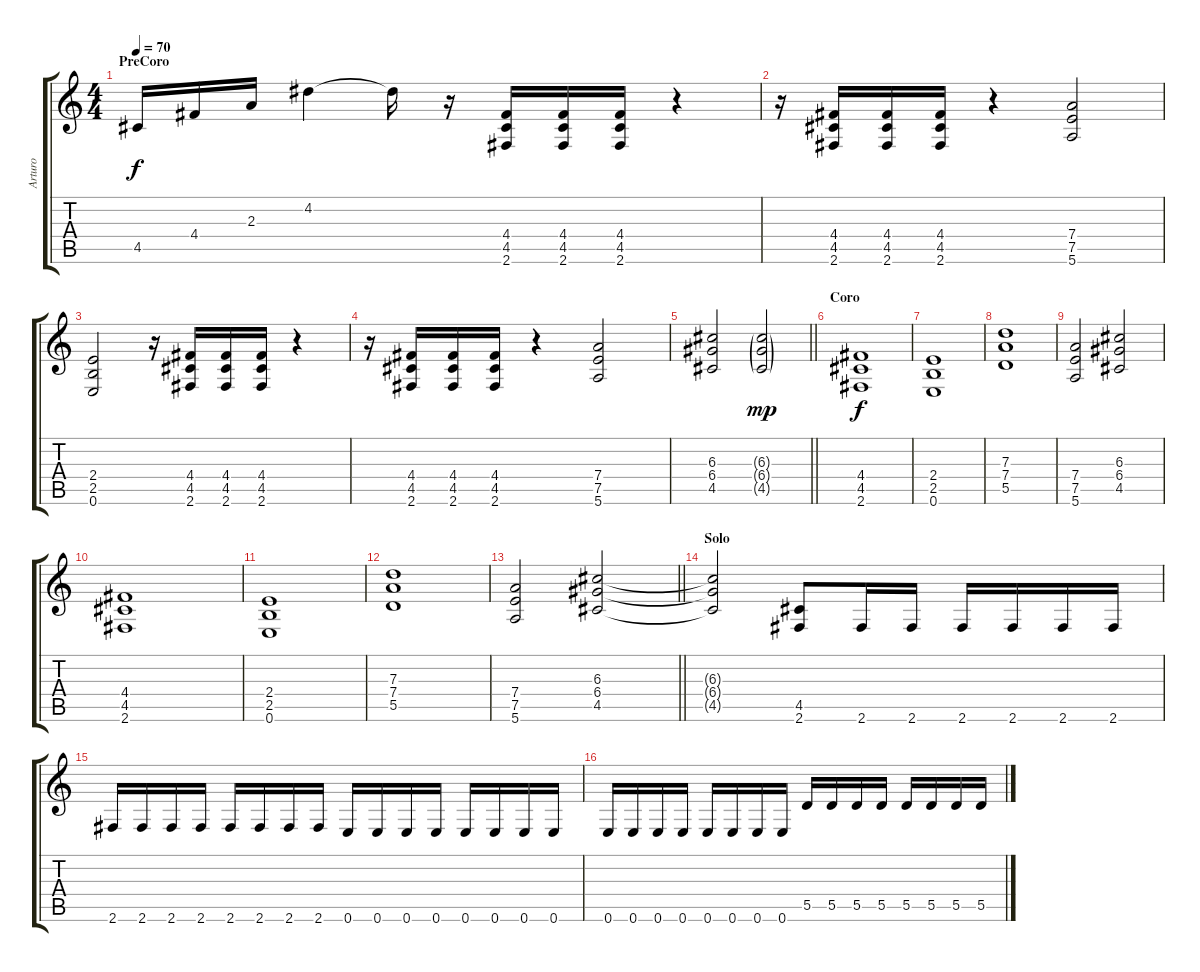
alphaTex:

\track ("Arturo" "Arturo") {instrument distortionguitar}
\staff {score tabs}
\tuning (E4 B3 G3 D3 A2 E2) {hide}
\ts (4 4)
\section ("" "PreCoro")
\tempo 70
\clef g2
\ks c
4.5.16{dy f} 4.4.16 2.3.16 4.2.4 4.2{t}.16 r.16 (4.4 4.5 2.6).16{instrument distortionguitar} (4.4 4.5 2.6).16 (4.4 4.5 2.6).16 r.4 |
r.16 (4.4 4.5 2.6).16 (4.4 4.5 2.6).16 (4.4 4.5 2.6).16 r.4 (7.4 7.5 5.6).2 |
(2.4 2.5 0.6).2 r.16 (4.4 4.5 2.6).16 (4.4 4.5 2.6).16 (4.4 4.5 2.6).16 r.4 |
r.16 (4.4 4.5 2.6).16 (4.4 4.5 2.6).16 (4.4 4.5 2.6).16 r.4 (7.4 7.5 5.6).2 |
\barLineRight lightlight
(6.3 6.4 4.5).2 (6.3{g} 6.4{g} 4.5{g}).2{dy mp} |
\section ("" "Coro")
(4.4 4.5 2.6).1{dy f} |
(2.4 2.5 0.6).1 |
(7.3 7.4 5.5).1 |
(7.4 7.5 5.6).2 (6.3 6.4 4.5).2 |
(4.4 4.5 2.6).1 |
(2.4 2.5 0.6).1 |
(7.3 7.4 5.5).1 |
\barLineRight lightlight
(7.4 7.5 5.6).2 (6.3 6.4 4.5).2 |
\section ("" "Solo")
(6.3{t} 6.4{t} 4.5{t}).2 (4.5 2.6).8 2.6.16 2.6.16 2.6.16 2.6.16 2.6.16 2.6.16 |
2.6.16 2.6.16 2.6.16 2.6.16 2.6.16 2.6.16 2.6.16 2.6.16 0.6.16 0.6.16 0.6.16 0.6.16 0.6.16 0.6.16 0.6.16 0.6.16 |
0.6.16 0.6.16 0.6.16 0.6.16 0.6.16 0.6.16 0.6.16 0.6.16 5.5.16 5.5.16 5.5.16 5.5.16 5.5.16 5.5.16 5.5.16 5.5.16
